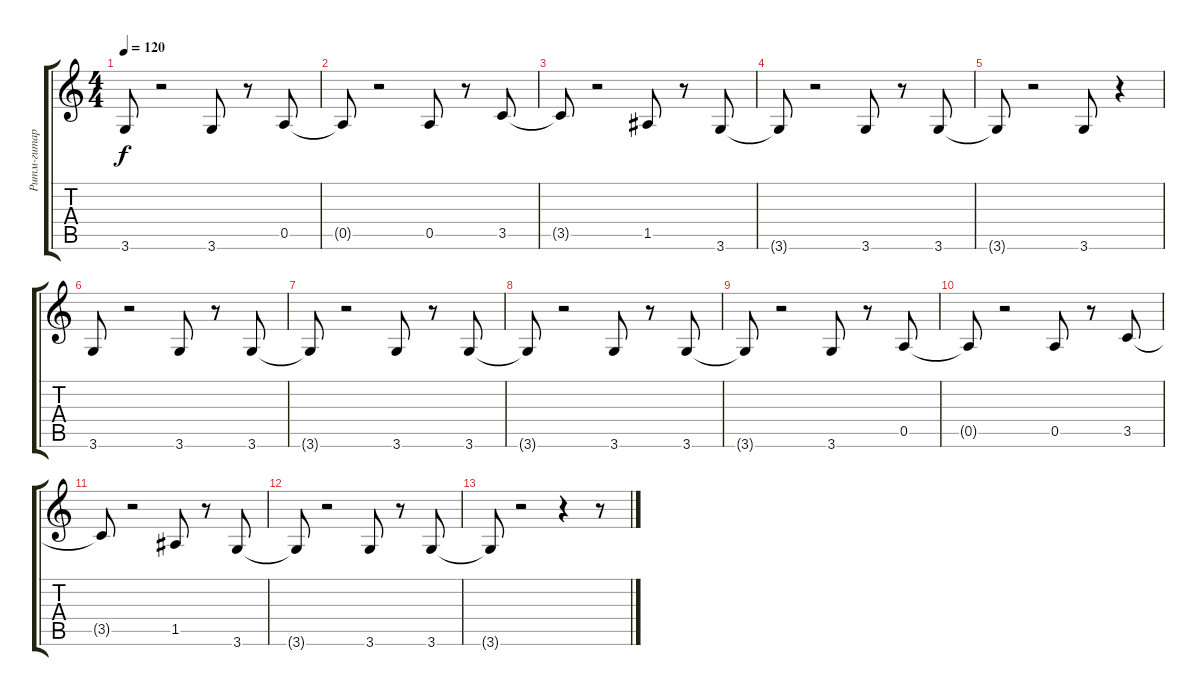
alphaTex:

\track ("Ритм-гитара" "Ритм-гитар") {instrument electricguitarclean}
\staff {score tabs}
\tuning (E4 B3 G3 D3 A2 E2) {hide}
\ts (4 4)
\tempo 120
\clef g2
\ks c
3.6{t}.8{dy f} r.2 3.6.8 r.8 0.5.8 |
0.5{t}.8 r.2 0.5.8 r.8 3.5.8 |
3.5{t}.8 r.2 1.5.8 r.8 3.6.8 |
3.6{t}.8 r.2 3.6.8 r.8 3.6.8 |
3.6{t}.8 r.2 3.6.8 r.4 |
3.6.8 r.2 3.6.8 r.8 3.6.8 |
3.6{t}.8 r.2 3.6.8 r.8 3.6.8 |
3.6{t}.8 r.2 3.6.8 r.8 3.6.8 |
3.6{t}.8 r.2 3.6.8 r.8 0.5.8 |
0.5{t}.8 r.2 0.5.8{volume 14} r.8 3.5.8{volume 12} |
3.5{t}.8 r.2 1.5.8{volume 10} r.8 3.6.8{volume 8} |
3.6{t}.8 r.2 3.6.8{volume 6} r.8 3.6.8{volume 4} |
3.6{t}.8 r.2 r.4 r.8
